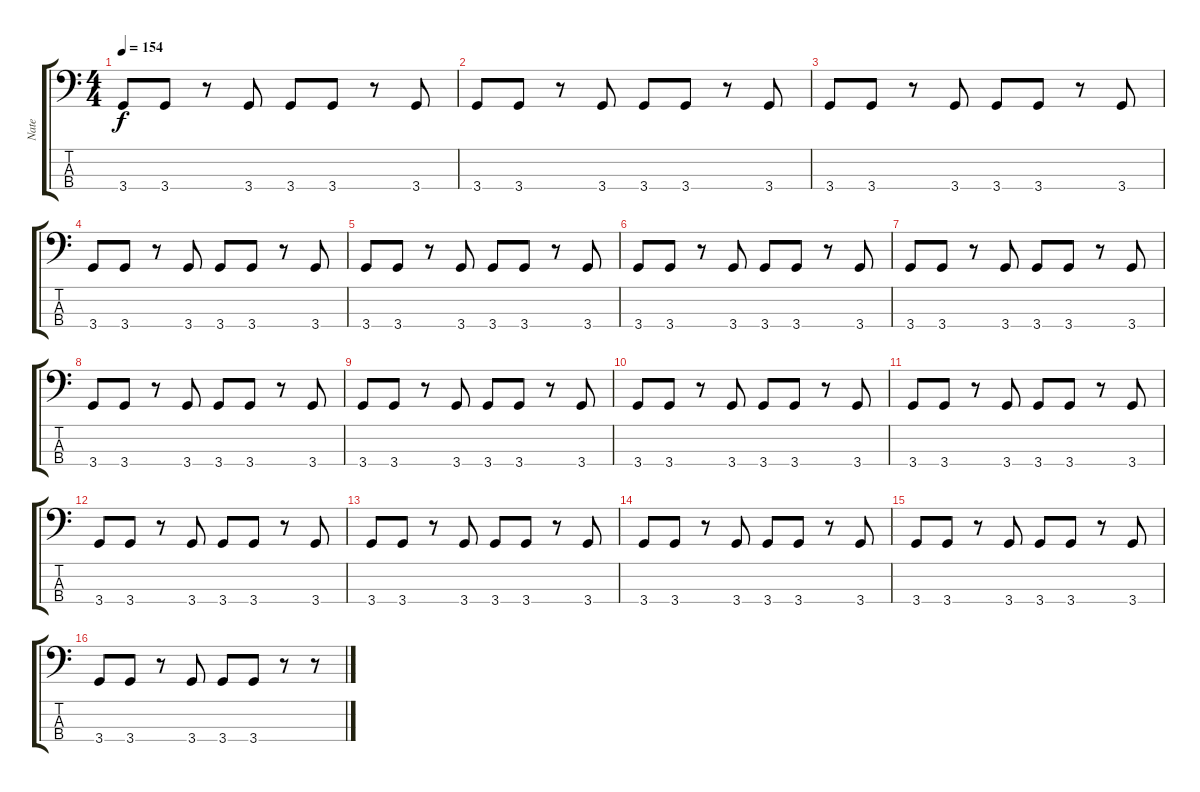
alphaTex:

\track ("Nate" "Nate") {instrument electricbasspick}
\staff {score tabs}
\tuning (G2 D2 A1 E1) {hide}
\ts (4 4)
\tempo 154
\clef f4
\ks c
3.4.8{dy f} 3.4.8 r.8 3.4.8 3.4.8 3.4.8 r.8 3.4.8 |
3.4.8 3.4.8 r.8 3.4.8 3.4.8 3.4.8 r.8 3.4.8 |
3.4.8 3.4.8 r.8 3.4.8 3.4.8 3.4.8 r.8 3.4.8 |
3.4.8 3.4.8 r.8 3.4.8 3.4.8 3.4.8 r.8 3.4.8 |
3.4.8 3.4.8 r.8 3.4.8 3.4.8 3.4.8 r.8 3.4.8 |
3.4.8 3.4.8 r.8 3.4.8 3.4.8 3.4.8 r.8 3.4.8 |
3.4.8 3.4.8 r.8 3.4.8 3.4.8 3.4.8 r.8 3.4.8 |
3.4.8 3.4.8 r.8 3.4.8 3.4.8 3.4.8 r.8 3.4.8 |
3.4.8 3.4.8 r.8 3.4.8 3.4.8 3.4.8 r.8 3.4.8 |
3.4.8 3.4.8 r.8 3.4.8 3.4.8 3.4.8 r.8 3.4.8 |
3.4.8 3.4.8 r.8 3.4.8 3.4.8 3.4.8 r.8 3.4.8 |
3.4.8 3.4.8 r.8 3.4.8 3.4.8 3.4.8 r.8 3.4.8 |
3.4.8 3.4.8 r.8 3.4.8 3.4.8 3.4.8 r.8 3.4.8 |
3.4.8 3.4.8 r.8 3.4.8 3.4.8 3.4.8 r.8 3.4.8 |
3.4.8 3.4.8 r.8 3.4.8 3.4.8 3.4.8 r.8 3.4.8 |
3.4.8 3.4.8 r.8 3.4.8 3.4.8 3.4.8 r.8 r.8
